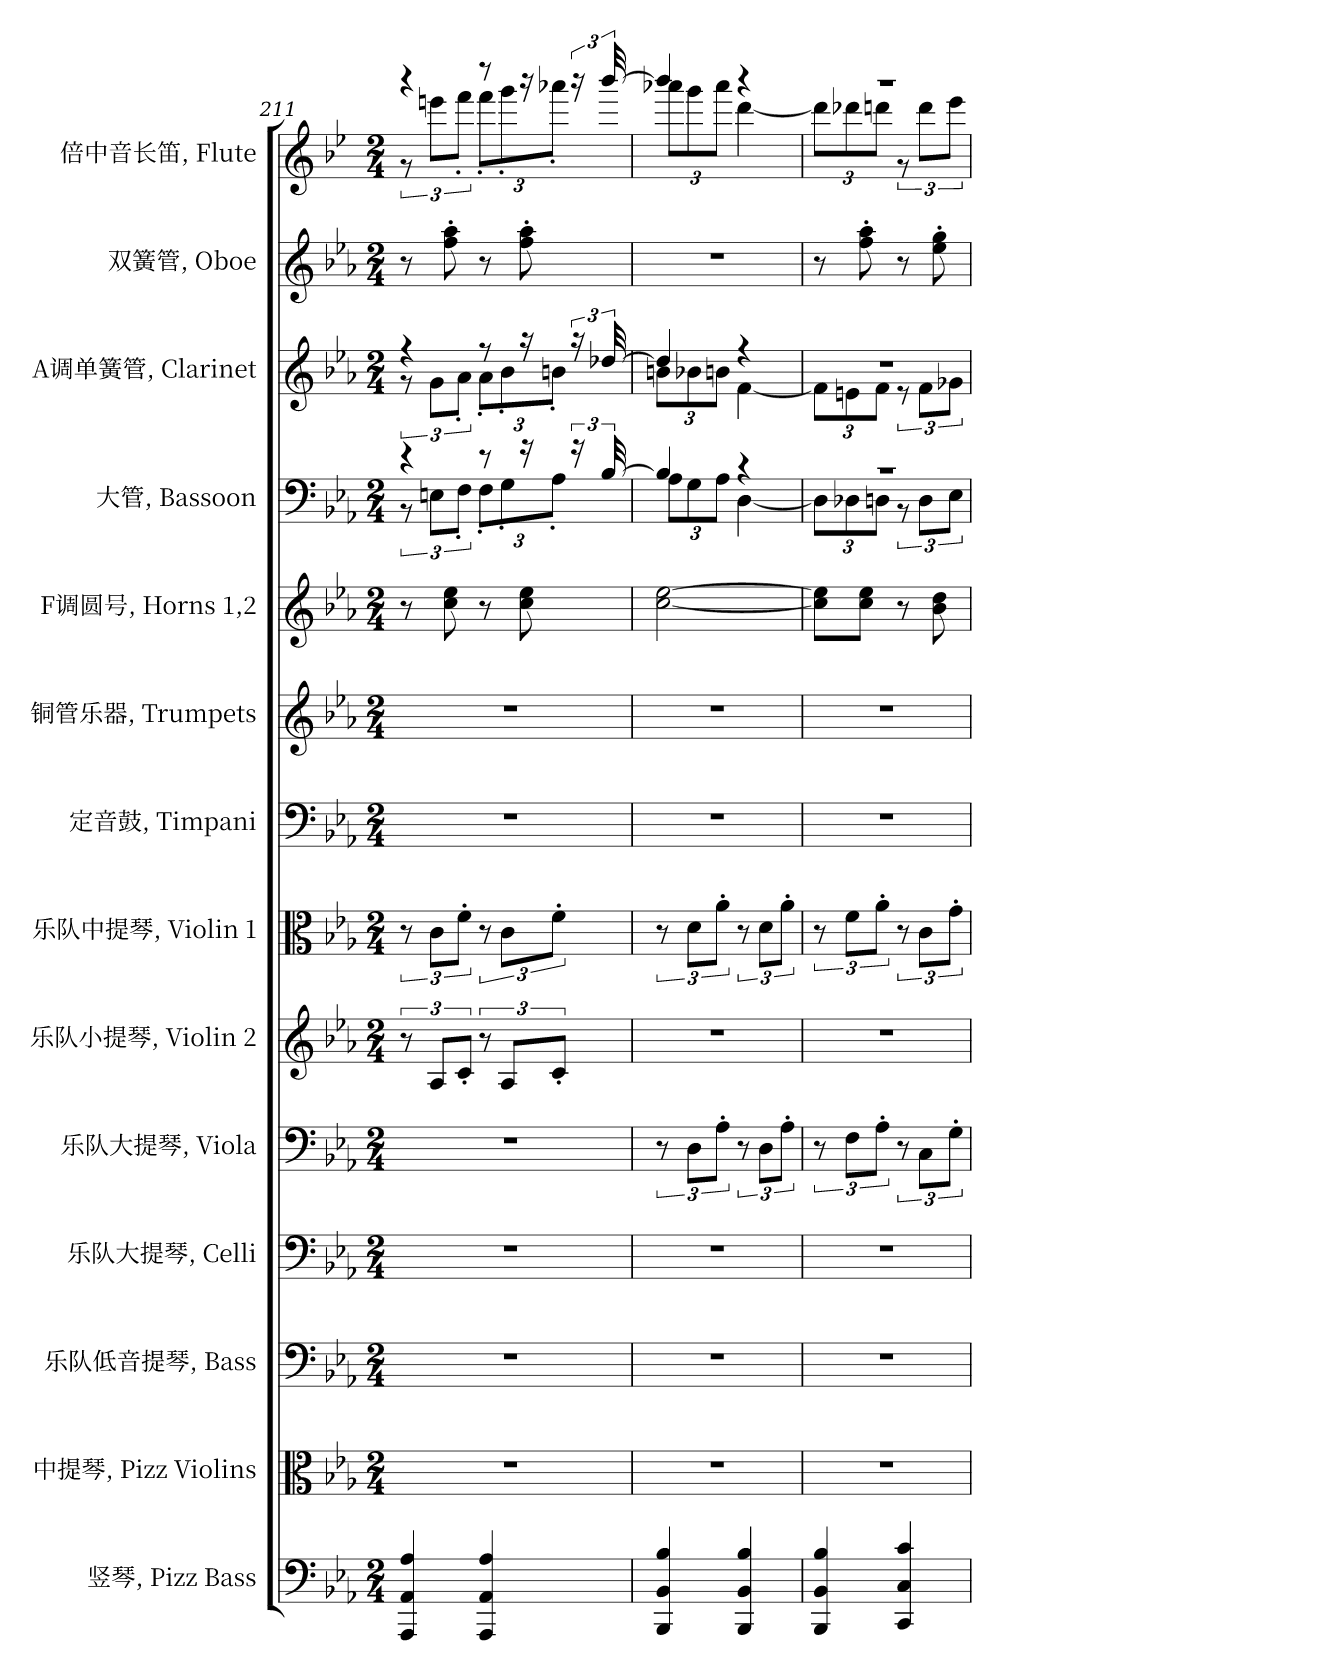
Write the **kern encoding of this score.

**kern	**kern	**kern	**kern	**kern	**kern	**kern	**kern	**kern	**kern	**kern	**kern	**kern	**kern
*part14	*part13	*part12	*part11	*part10	*part9	*part8	*part7	*part6	*part5	*part4	*part3	*part2	*part1
*staff14	*staff13	*staff12	*staff11	*staff10	*staff9	*staff8	*staff7	*staff6	*staff5	*staff4	*staff3	*staff2	*staff1
*I"竖琴, Pizz Bass	*I"中提琴, Pizz Violins	*I"乐队低音提琴, Bass	*I"乐队大提琴, Celli	*I"乐队大提琴, Viola	*I"乐队小提琴, Violin 2	*I"乐队中提琴, Violin 1	*I"定音鼓, Timpani	*I"铜管乐器, Trumpets	*I"F调圆号, Horns 1,2	*I"大管, Bassoon	*I"A调单簧管, Clarinet	*I"双簧管, Oboe	*I"倍中音长笛, Flute
*	*	*	*	*	*	*	*I'Timp.	*	*I'F Hn.	*I'Bsn.	*I'A Cl.	*I'Ob.	*
*clefF4	*clefC3	*clefF4	*clefF4	*clefF4	*clefG2	*clefC3	*clefF4	*clefG2	*clefG2	*clefF4	*clefG2	*clefG2	*clefG2
*	*	*ITrd7c12	*	*	*	*	*	*	*ITrd4c7	*	*ITrd2c3	*	*ITrd10c17
*k[b-e-a-]	*k[b-e-a-]	*k[b-e-a-]	*k[b-e-a-]	*k[b-e-a-]	*k[b-e-a-]	*k[b-e-a-]	*k[b-e-a-]	*k[b-e-a-]	*k[b-e-a-d-]	*k[b-e-a-]	*k[]	*k[b-e-a-]	*k[b-e-]
*M2/4	*M2/4	*M2/4	*M2/4	*M2/4	*M2/4	*M2/4	*M2/4	*M2/4	*M2/4	*M2/4	*M2/4	*M2/4	*M2/4
=211	=211	=211	=211	=211	=211	=211	=211	=211	=211	=211	=211	=211	=211
*	*	*	*	*	*	*	*	*	*	*^	*^	*	*^
4AAA-/ 4AA-/ 4A-/	2r	2r	2r	2r	12r	12r	2r	2r	8r	4r	12r	4r	12r	8r	4r	12r
.	.	.	.	.	12A-/L	12c\L	.	.	.	.	12En\L	.	12e\L	.	.	12een\L
.	.	.	.	.	.	.	.	.	8f\ 8a-\	.	.	.	.	8ff\' 8aa-\'	.	.
.	.	.	.	.	12c'/J	12f'\J	.	.	.	.	12F'\J	.	12f'\J	.	.	12ff'\J
*	*	*	*	*	*	*	*	*	*	*	*Xbrackettup	*	*Xbrackettup	*	*	*Xbrackettup
4AAA-/ 4AA-/ 4A-/	.	.	.	.	12r	12r	.	.	8r	8r	12F'\L	8r	12f'\L	8r	8r	12ff'\L
.	.	.	.	.	12A-/L	12c\L	.	.	.	.	12G'\	.	12g'\	.	.	12gg'\
.	.	.	.	.	.	.	.	.	8f\ 8a-\	16r	.	16r	.	8ff\' 8aa-\'	16r	.
.	.	.	.	.	12c'/J	12f'\J	.	.	.	.	12A-'\J	.	12g#X'\J	.	.	12aa-X'\J
*	*	*	*	*	*	*	*	*	*	*brackettup	*	*brackettup	*	*	*brackettup	*
.	.	.	.	.	.	.	.	.	.	24r	.	24r	.	.	24r	.
.	.	.	.	.	.	.	.	.	.	[48B-/	.	[48b-X/	.	.	[48bb-/	.
=212	=212	=212	=212	=212	=212	=212	=212	=212	=212	=212	=212	=212	=212	=212	=212	=212
*	*	*	*	*	*	*	*	*	*	*	*Xbrackettup	*	*Xbrackettup	*	*	*Xbrackettup
4BBB-/ 4BB-/ 4B-/	2r	2r	2r	12r	2r	12r	2r	2r	[2f\ [2a-\	4B-/]	12A-\L	4b-/]	12g#X\L	2r	4bb-/]	12aa-X\L
.	.	.	.	12D\L	.	12d\L	.	.	.	.	12G\	.	12gn\	.	.	12gg\
.	.	.	.	12A-'\J	.	12a-'\J	.	.	.	.	12A-\J	.	12g#X\J	.	.	12aa-\J
4BBB-/ 4BB-/ 4B-/	.	.	.	12r	.	12r	.	.	.	4r	[4D\	4r	[4d\	.	4r	[4dd\
.	.	.	.	12D\L	.	12d\L	.	.	.	.	.	.	.	.	.	.
.	.	.	.	12A-'\J	.	12a-'\J	.	.	.	.	.	.	.	.	.	.
=213	=213	=213	=213	=213	=213	=213	=213	=213	=213	=213	=213	=213	=213	=213	=213	=213
4BBB-/ 4BB-/ 4B-/	2r	2r	2r	12r	2r	12r	2r	2r	8f\] 8a-\]L	2r	12D\L]	2r	12d\L]	8r	2r	12dd\L]
.	.	.	.	12F\L	.	12f\L	.	.	.	.	12D-X\	.	12c#X\	.	.	12dd-X\
.	.	.	.	.	.	.	.	.	8f\ 8a-\J	.	.	.	.	8ff\' 8aa-\'	.	.
.	.	.	.	12A-'\J	.	12a-'\J	.	.	.	.	12Dn\J	.	12d\J	.	.	12ddn\J
*	*	*	*	*	*	*	*	*	*	*	*brackettup	*	*brackettup	*	*	*brackettup
4CC/ 4C/ 4c/	.	.	.	12r	.	12r	.	.	8r	.	12r	.	12r	8r	.	12r
.	.	.	.	12C\L	.	12c\L	.	.	.	.	12D\L	.	12d\L	.	.	12dd\L
.	.	.	.	.	.	.	.	.	8e-\ 8g\	.	.	.	.	8ee-\' 8gg\'	.	.
.	.	.	.	12G'\J	.	12g'\J	.	.	.	.	12E-\J	.	12e-X\J	.	.	12ee-\J
*	*	*	*	*	*	*	*	*	*	*v	*v	*	*	*	*v	*v
*	*	*	*	*	*	*	*	*	*	*	*v	*v	*	*
=	=	=	=	=	=	=	=	=	=	=	=	=	=
*-	*-	*-	*-	*-	*-	*-	*-	*-	*-	*-	*-	*-	*-
